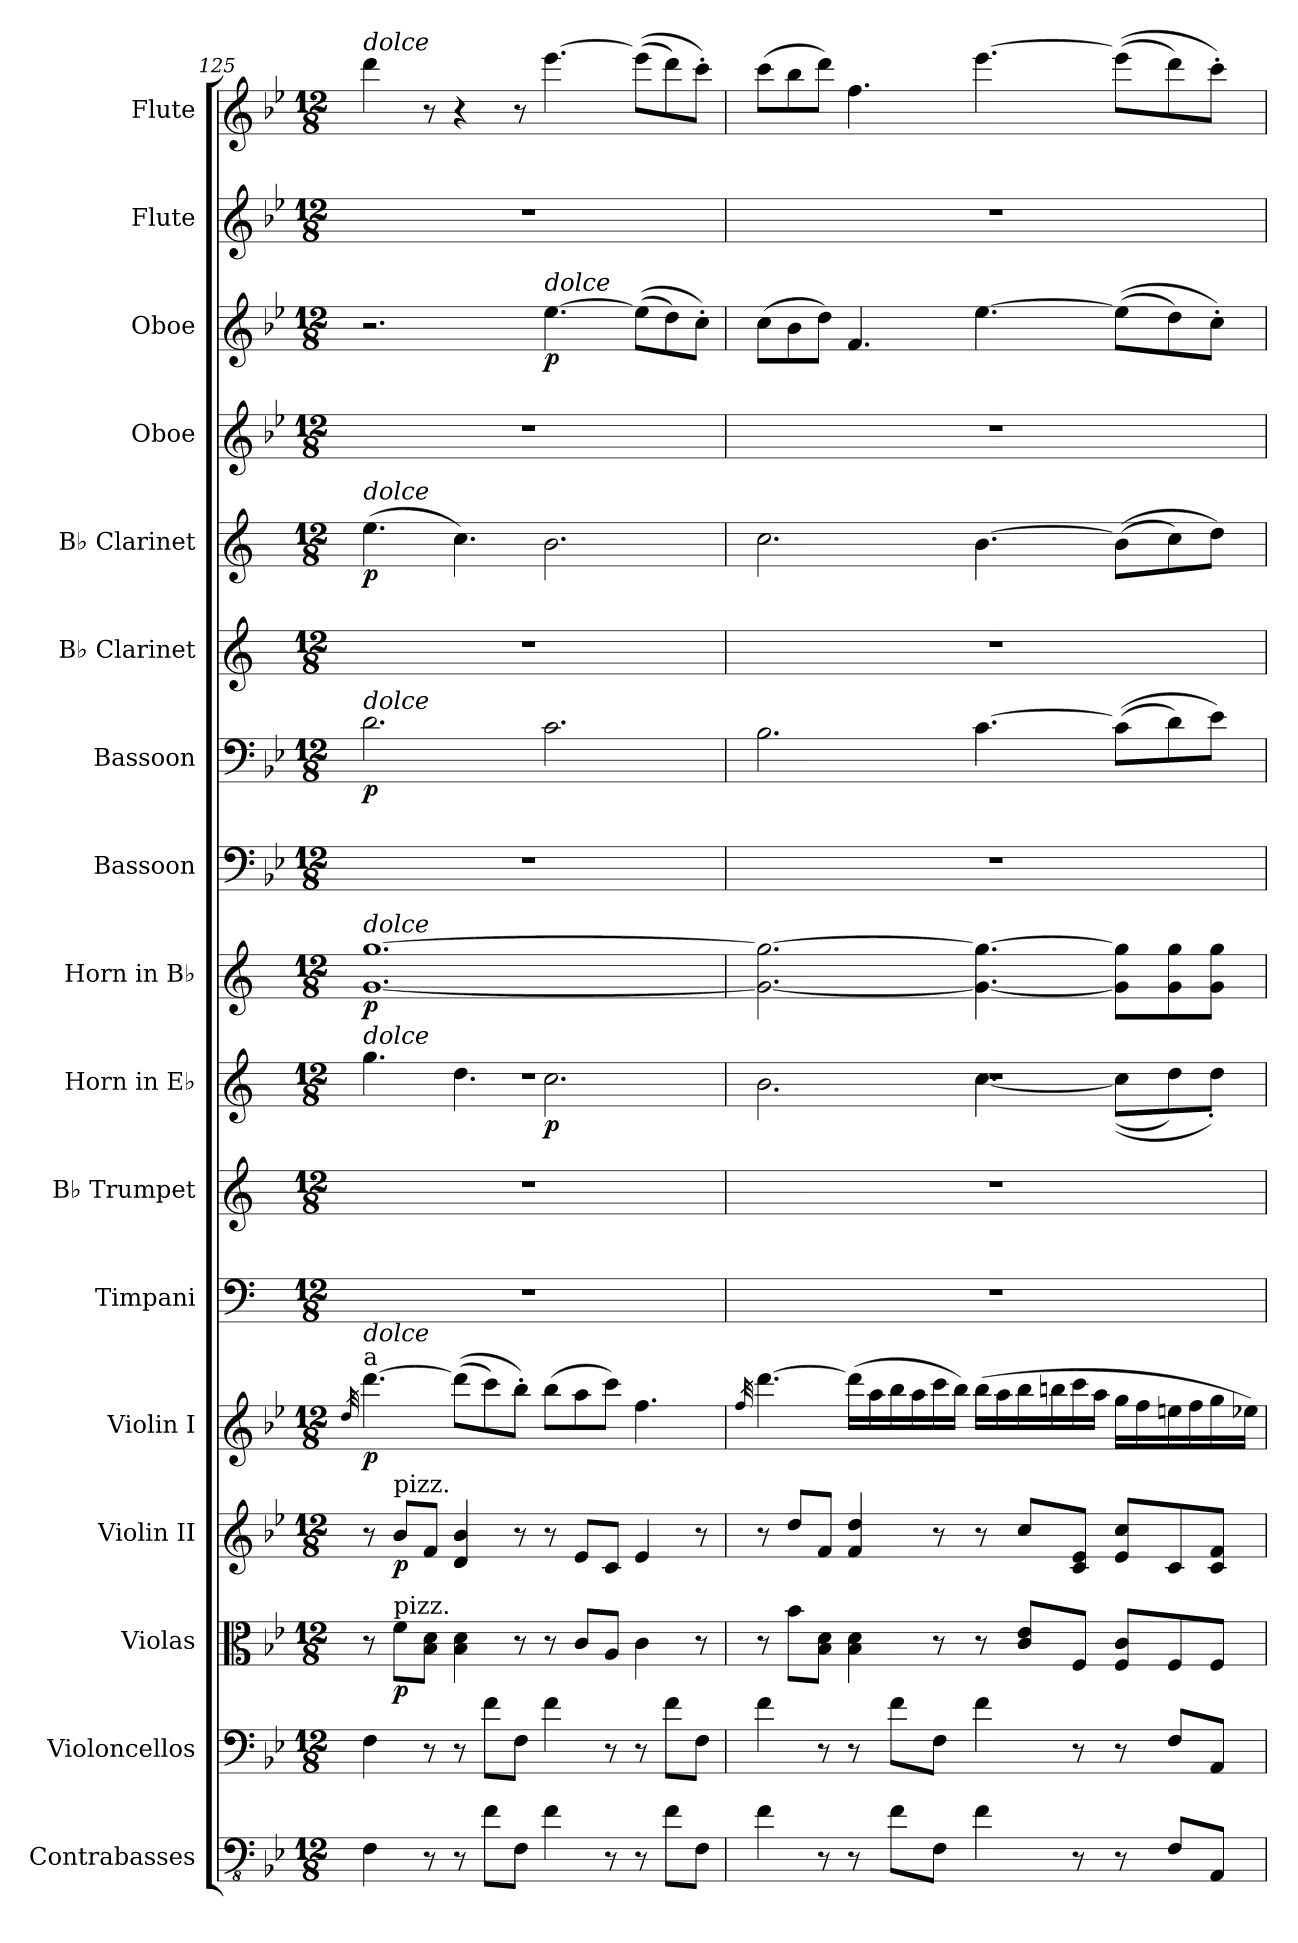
**kern	**kern	**kern	**dynam	**kern	**dynam	**kern	**dynam	**kern	**kern	**kern	**dynam	**kern	**dynam	**kern	**kern	**dynam	**kern	**kern	**dynam	**kern	**kern	**dynam	**kern	**kern
*part17	*part16	*part15	*part15	*part14	*part14	*part13	*part13	*part12	*part11	*part10	*part10	*part9	*part9	*part8	*part7	*part7	*part6	*part5	*part5	*part4	*part3	*part3	*part2	*part1
*staff17	*staff16	*staff15	*staff15	*staff14	*staff14	*staff13	*staff13	*staff12	*staff11	*staff10	*staff10	*staff9	*staff9	*staff8	*staff7	*staff7	*staff6	*staff5	*staff5	*staff4	*staff3	*staff3	*staff2	*staff1
*I"Contrabasses	*I"Violoncellos	*I"Violas	*	*I"Violin II	*	*I"Violin I	*	*I"Timpani	*I"B♭ Trumpet	*I"Horn in E♭	*	*I"Horn in B♭	*	*I"Bassoon	*I"Bassoon	*	*I"B♭ Clarinet	*I"B♭ Clarinet	*	*I"Oboe	*I"Oboe	*	*I"Flute	*I"Flute
*I'Cbs.	*I'Vcs.	*I'Vlas.	*	*I'Vln II.	*	*I'Vln I.	*	*I'Timp.	*I'B♭ Tpt.	*	*	*	*	*I'Bsn.	*I'Bsn.	*	*I'B♭ Cl.	*I'B♭ Cl.	*	*I'Ob.	*I'Ob.	*	*I'Fl.	*I'Fl.
*clefFv4	*clefF4	*clefC3	*	*clefG2	*	*clefG2	*	*clefF4	*clefG2	*clefG2	*	*clefG2	*	*clefF4	*clefF4	*	*clefG2	*clefG2	*	*clefG2	*clefG2	*	*clefG2	*clefG2
*	*	*	*	*	*	*	*	*	*ITrd1c2	*ITrd5c9	*	*ITrd1c2	*	*	*	*	*ITrd1c2	*ITrd1c2	*	*	*	*	*	*
*k[b-e-]	*k[b-e-]	*k[b-e-]	*	*k[b-e-]	*	*k[b-e-]	*	*k[]	*k[b-e-]	*k[b-e-a-]	*	*k[b-e-]	*	*k[b-e-]	*k[b-e-]	*	*k[b-e-]	*k[b-e-]	*	*k[b-e-]	*k[b-e-]	*	*k[b-e-]	*k[b-e-]
*M12/8	*M12/8	*M12/8	*	*M12/8	*	*M12/8	*	*M12/8	*M12/8	*M12/8	*	*M12/8	*	*M12/8	*M12/8	*	*M12/8	*M12/8	*	*M12/8	*M12/8	*	*M12/8	*M12/8
*MM48	*MM48	*MM48	*	*MM48	*	*MM48	*	*MM48	*MM48	*MM48	*	*MM48	*	*MM48	*MM48	*	*MM48	*MM48	*	*MM48	*MM48	*	*MM48	*MM48
=125	=125	=125	=125	=125	=125	=125	=125	=125	=125	=125	=125	=125	=125	=125	=125	=125	=125	=125	=125	=125	=125	=125	=125	=125
.	.	.	.	.	.	32qdd/	.	.	.	.	.	.	.	.	.	.	.	.	.	.	.	.	.	.
*	*	*	*	*	*	*	*	*	*	*^	*	*	*	*	*	*	*	*	*	*	*	*	*	*
!	!	!	!	!	!	!	!	!	!	!	!	!	!	!	!	!	!	!	!	!	!	!	!	!	!LO:TX:a:i:t=dolce
!	!	!	!	!	!	!	!	!	!	!	!	!	!	!	!	!	!	!	!LO:TX:a:i:t=dolce	!	!	!	!	!	!
!	!	!	!	!	!	!	!	!	!	!	!	!	!	!	!	!LO:TX:a:i:t=dolce	!	!	!	!	!	!	!	!	!
!	!	!	!	!	!	!	!	!	!	!	!	!	!LO:TX:a:i:t=dolce	!	!	!	!	!	!	!	!	!	!	!	!
!	!	!	!	!	!	!	!	!	!	!LO:TX:a:i:t=dolce	!	!	!	!	!	!	!	!	!	!	!	!	!	!	!
!	!	!	!	!	!	!LO:TX:a:t=a	!	!	!	!	!	!	!	!	!	!	!	!	!	!	!	!	!	!	!
!	!	!	!	!	!	!LO:TX:a:i:t=dolce	!	!	!	!	!	!	!	!	!	!	!	!	!	!	!	!	!	!	!
!	!	!	!	!	!	!	!LO:DY:b	!	!	!	!	!	!	!LO:DY:b	!	!	!LO:DY:b	!	!	!LO:DY:b	!	!	!	!	!
4FF\	4F\	8r	.	8r	.	[4.ddd\	p	1.r	1.r	1.rdd	4.b-\	.	[1.f [1.ff	p	1.r	2.d\	p	1.r	(4.dd\	p	1.r	2.r	.	1.r	4ddd\
!	!	!	!	!LO:TX:a:t=pizz.	!	!	!	!	!	!	!	!	!	!	!	!	!	!	!	!	!	!	!	!	!
!	!	!LO:TX:a:t=pizz.	!	!	!	!	!	!	!	!	!	!	!	!	!	!	!	!	!	!	!	!	!	!	!
!	!	!	!LO:DY:b	!	!LO:DY:b	!	!	!	!	!	!	!	!	!	!	!	!	!	!	!	!	!	!	!	!
.	.	8f\L	p	8b-/L	p	.	.	.	.	.	.	.	.	.	.	.	.	.	.	.	.	.	.	.	.
8r	8r	8B-\ 8d\J	.	8f/J	.	.	.	.	.	.	.	.	.	.	.	.	.	.	.	.	.	.	.	.	8r
8r	8r	4B-\ 4d\	.	4d/ 4b-/	.	((8ddd\L]	.	.	.	.	4.f\	.	.	.	.	.	.	.	4.b-\)	.	.	.	.	.	4r
8F\L	8f\L	.	.	.	.	8ccc\)	.	.	.	.	.	.	.	.	.	.	.	.	.	.	.	.	.	.	.
8FF\J	8F\J	8r	.	8r	.	8bb-'\J)	.	.	.	.	.	.	.	.	.	.	.	.	.	.	.	.	.	.	8r
!	!	!	!	!	!	!	!	!	!	!	!	!	!	!	!	!	!	!	!	!	!	!LO:TX:a:i:t=dolce	!	!	!
!	!	!	!	!	!	!	!	!	!	!	!	!LO:DY:b	!	!	!	!	!	!	!	!	!	!	!LO:DY:b	!	!
4F\	4f\	8r	.	8r	.	(8bb-\L	.	.	.	.	2.e-\	p	.	.	.	2.c\	.	.	2.a\	.	.	[4.ee-\	p	.	[4.eee-\
.	.	8c/L	.	8e-/L	.	8aa\	.	.	.	.	.	.	.	.	.	.	.	.	.	.	.	.	.	.	.
8r	8r	8A/J	.	8c/J	.	8ccc\J)	.	.	.	.	.	.	.	.	.	.	.	.	.	.	.	.	.	.	.
8r	8r	4c\	.	4e-/	.	4.ff\	.	.	.	.	.	.	.	.	.	.	.	.	.	.	.	((8ee-\L]	.	.	((8eee-\L]
8F\L	8f\L	.	.	.	.	.	.	.	.	.	.	.	.	.	.	.	.	.	.	.	.	8dd\)	.	.	8ddd\)
8FF\J	8F\J	8r	.	8r	.	.	.	.	.	.	.	.	.	.	.	.	.	.	.	.	.	8cc'\J)	.	.	8ccc'\J)
=126	=126	=126	=126	=126	=126	=126	=126	=126	=126	=126	=126	=126	=126	=126	=126	=126	=126	=126	=126	=126	=126	=126	=126	=126	=126
.	.	.	.	.	.	32qff/	.	.	.	.	.	.	.	.	.	.	.	.	.	.	.	.	.	.	.
4F\	4f\	8r	.	8r	.	[4.ddd\	.	1.r	1.r	1.rdd	2.d\	.	2.f\_ 2.ff\_	.	1.r	2.B-\	.	1.r	2.b-\	.	1.r	(8cc\L	.	1.r	(8ccc\L
.	.	8b-\L	.	8dd/L	.	.	.	.	.	.	.	.	.	.	.	.	.	.	.	.	.	8b-\	.	.	8bb-\
8r	8r	8B-\ 8d\J	.	8f/J	.	.	.	.	.	.	.	.	.	.	.	.	.	.	.	.	.	8dd\J)	.	.	8ddd\J)
8r	8r	4B-\ 4d\	.	4f/ 4dd/	.	(16ddd\LL]	.	.	.	.	.	.	.	.	.	.	.	.	.	.	.	4.f/	.	.	4.ff\
.	.	.	.	.	.	16aa\	.	.	.	.	.	.	.	.	.	.	.	.	.	.	.	.	.	.	.
8F\L	8f\L	.	.	.	.	16bb-\	.	.	.	.	.	.	.	.	.	.	.	.	.	.	.	.	.	.	.
.	.	.	.	.	.	16aa\	.	.	.	.	.	.	.	.	.	.	.	.	.	.	.	.	.	.	.
8FF\J	8F\J	8r	.	8r	.	16ccc\	.	.	.	.	.	.	.	.	.	.	.	.	.	.	.	.	.	.	.
.	.	.	.	.	.	16bb-\JJ)	.	.	.	.	.	.	.	.	.	.	.	.	.	.	.	.	.	.	.
4F\	4f\	8r	.	8r	.	(16bb-\LL	.	.	.	.	[4.e-\	.	4.f\_ 4.ff\_	.	.	[4.c\	.	.	[4.a\	.	.	[4.ee-\	.	.	[4.eee-\
.	.	.	.	.	.	16aa\	.	.	.	.	.	.	.	.	.	.	.	.	.	.	.	.	.	.	.
.	.	8c/ 8e-/L	.	8cc/L	.	16bb-\	.	.	.	.	.	.	.	.	.	.	.	.	.	.	.	.	.	.	.
.	.	.	.	.	.	16bbn\	.	.	.	.	.	.	.	.	.	.	.	.	.	.	.	.	.	.	.
8r	8r	8F/J	.	8c/ 8e-/J	.	16ccc\	.	.	.	.	.	.	.	.	.	.	.	.	.	.	.	.	.	.	.
.	.	.	.	.	.	16aa\JJ	.	.	.	.	.	.	.	.	.	.	.	.	.	.	.	.	.	.	.
8r	8r	8F/ 8c/L	.	8e-/ 8cc/L	.	16gg\LL	.	.	.	.	(>(>8e-\L]	.	8f\] 8ff\]L	.	.	((8c\L]	.	.	((8a\L]	.	.	((8ee-\L]	.	.	((8eee-\L]
.	.	.	.	.	.	16ff\	.	.	.	.	.	.	.	.	.	.	.	.	.	.	.	.	.	.	.
8FF/L	8F/L	8F/	.	8c/	.	16een\	.	.	.	.	8f\)	.	8f\ 8ff\	.	.	8d\)	.	.	8b-\)	.	.	8dd\)	.	.	8ddd\)
.	.	.	.	.	.	16ff\	.	.	.	.	.	.	.	.	.	.	.	.	.	.	.	.	.	.	.
8AAA/J	8AA/J	8F/J	.	8c/ 8f/J	.	16gg\	.	.	.	.	8f'\J)	.	8f\ 8ff\J	.	.	8e-\J)	.	.	8cc\J)	.	.	8cc'\J)	.	.	8ccc'\J)
.	.	.	.	.	.	16ee-X\JJ)	.	.	.	.	.	.	.	.	.	.	.	.	.	.	.	.	.	.	.
*	*	*	*	*	*	*	*	*	*	*v	*v	*	*	*	*	*	*	*	*	*	*	*	*	*	*
=	=	=	=	=	=	=	=	=	=	=	=	=	=	=	=	=	=	=	=	=	=	=	=	=
*-	*-	*-	*-	*-	*-	*-	*-	*-	*-	*-	*-	*-	*-	*-	*-	*-	*-	*-	*-	*-	*-	*-	*-	*-
